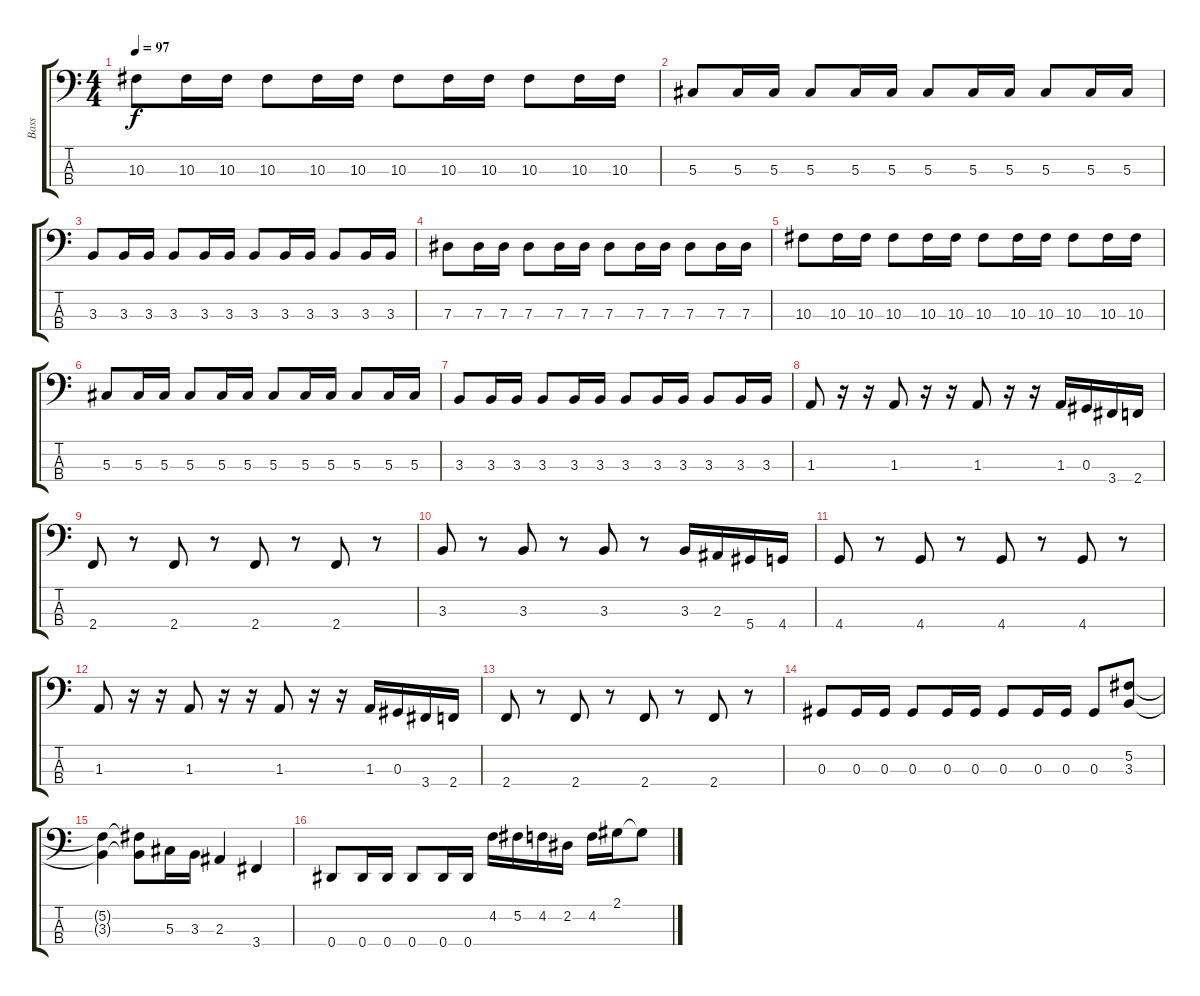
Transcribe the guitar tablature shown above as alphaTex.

\track ("Bass" "Bass") {instrument electricbassfinger}
\staff {score tabs}
\tuning (Gb2 Db2 Ab1 Eb1) {hide}
\ts (4 4)
\tempo 97
\clef f4
\ks c
10.3.8{dy f} 10.3.16 10.3.16 10.3.8 10.3.16 10.3.16 10.3.8 10.3.16 10.3.16 10.3.8 10.3.16 10.3.16 |
5.3.8 5.3.16 5.3.16 5.3.8 5.3.16 5.3.16 5.3.8 5.3.16 5.3.16 5.3.8 5.3.16 5.3.16 |
3.3.8 3.3.16 3.3.16 3.3.8 3.3.16 3.3.16 3.3.8 3.3.16 3.3.16 3.3.8 3.3.16 3.3.16 |
7.3.8 7.3.16 7.3.16 7.3.8 7.3.16 7.3.16 7.3.8 7.3.16 7.3.16 7.3.8 7.3.16 7.3.16 |
10.3.8 10.3.16 10.3.16 10.3.8 10.3.16 10.3.16 10.3.8 10.3.16 10.3.16 10.3.8 10.3.16 10.3.16 |
5.3.8 5.3.16 5.3.16 5.3.8 5.3.16 5.3.16 5.3.8 5.3.16 5.3.16 5.3.8 5.3.16 5.3.16 |
3.3.8 3.3.16 3.3.16 3.3.8 3.3.16 3.3.16 3.3.8 3.3.16 3.3.16 3.3.8 3.3.16 3.3.16 |
1.3.8 r.16 r.16 1.3.8 r.16 r.16 1.3.8 r.16 r.16 1.3.16 0.3.16 3.4.16 2.4.16 |
2.4.8 r.8 2.4.8 r.8 2.4.8 r.8 2.4.8 r.8 |
3.3.8 r.8 3.3.8 r.8 3.3.8 r.8 3.3.16 2.3.16 5.4.16 4.4.16 |
4.4.8 r.8 4.4.8 r.8 4.4.8 r.8 4.4.8 r.8 |
1.3.8 r.16 r.16 1.3.8 r.16 r.16 1.3.8 r.16 r.16 1.3.16 0.3.16 3.4.16 2.4.16 |
2.4.8 r.8 2.4.8 r.8 2.4.8 r.8 2.4.8 r.8 |
0.3.8 0.3.16 0.3.16 0.3.8 0.3.16 0.3.16 0.3.8 0.3.16 0.3.16 0.3.8 (5.2 3.3).8 |
(5.2{t} 3.3{t}).4 (5.2{t} 3.3{t}).8 5.3.16 3.3.16 2.3.4 3.4.4 |
0.4.8 0.4.16 0.4.16 0.4.8 0.4.16 0.4.16 4.2.16 5.2.16 4.2.16 2.2.16 4.2.16 2.1.16 2.1{t}.8
